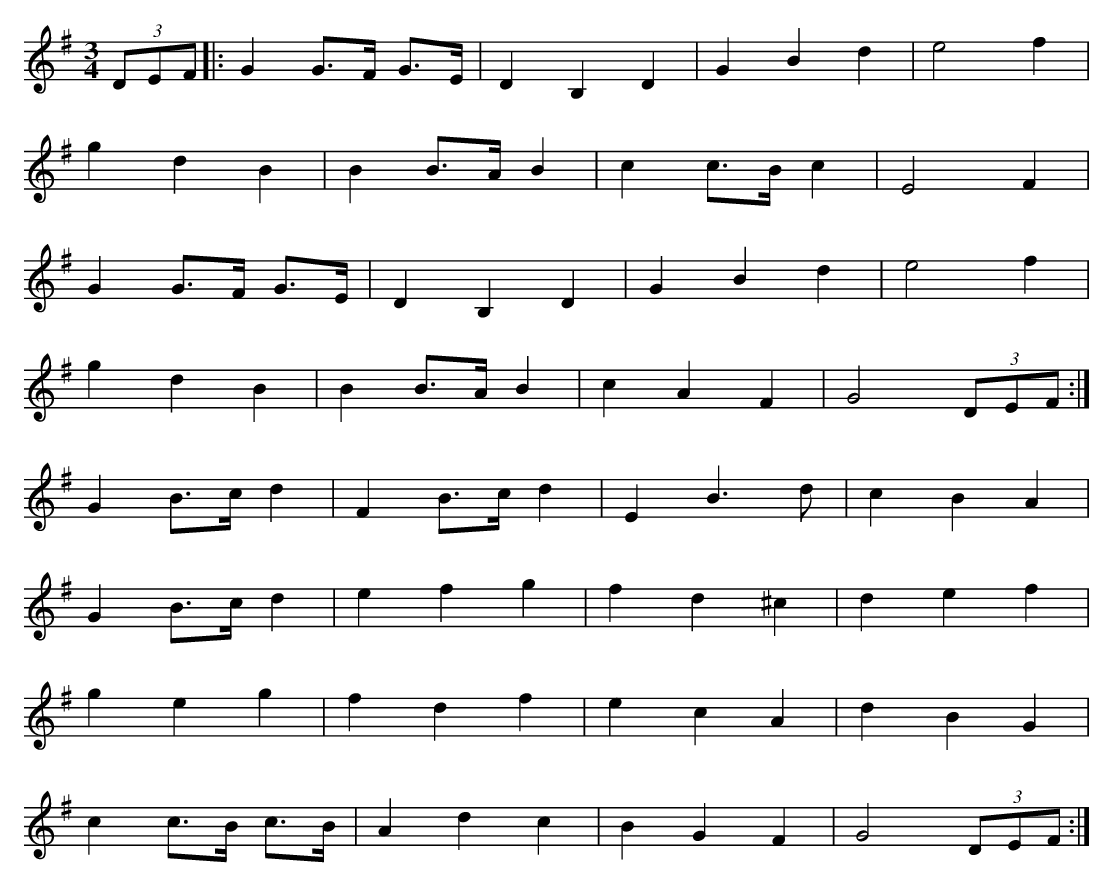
X:1
M:3/4
K:G
(3DEF|:G2 G>F G>E|D2 B,2 D2|G2 B2 d2|e4 f2|
g2 d2 B2|B2 B>A B2|c2 c>B c2|E4 F2|
G2 G>F G>E|D2 B,2 D2|G2 B2 d2|e4 f2|
g2 d2 B2|B2 B>A B2|c2 A2 F2|G4 (3DEF:|
G2 B>c d2|F2 B>c d2|E2 B3 d|c2 B2 A2|
G2 B>c d2|e2 f2 g2|f2 d2 ^c2|d2 e2 f2|
g2 e2 g2|f2 d2 f2|e2 c2 A2|d2 B2 G2|
c2 c>B c>B|A2 d2 c2|B2 G2 F2|G4 (3DEF:|
